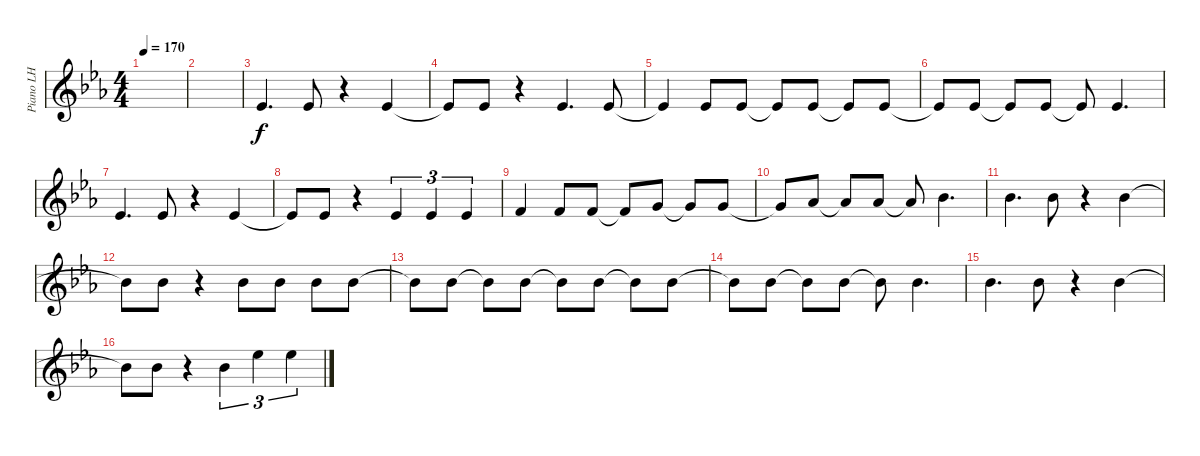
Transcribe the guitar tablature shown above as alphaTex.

\track ("Piano LH" "Piano LH") {instrument acousticgrandpiano}
\staff {score}
\tuning (E4 B3 G3 D3 A2 E2) {hide}
\ts (4 4)
\tempo 170
\clef g2
\ks eb
|
|
4.2.4{d} 4.2.8 r.4 4.2.4 |
4.2{t}.8 4.2.8 r.4 4.2.4{d} 4.2.8 |
4.2{t}.4 4.2.8 4.2.8 4.2{t}.8 4.2.8 4.2{t}.8 4.2.8 |
4.2{t}.8 4.2.8 4.2{t}.8 4.2.8 4.2{t}.8 4.2.4{d} |
4.2.4{d} 4.2.8 r.4 4.2.4 |
4.2{t}.8 4.2.8 r.4 4.2.4{tu (3 2)} 4.2.4{tu (3 2)} 4.2.4{tu (3 2)} |
1.1.4 1.1.8 1.1.8 1.1{t}.8 3.1.8 3.1{t}.8 3.1.8 |
3.1{t}.8 4.1.8 4.1{t}.8 4.1.8 4.1{t}.8 6.1.4{d} |
6.1.4{d} 6.1.8 r.4 6.1.4 |
6.1{t}.8 6.1.8 r.4 6.1.8 6.1.8 6.1.8 6.1.8 |
6.1{t}.8 6.1.8 6.1{t}.8 6.1.8 6.1{t}.8 6.1.8 6.1{t}.8 6.1.8 |
6.1{t}.8 6.1.8 6.1{t}.8 6.1.8 6.1{t}.8 6.1.4{d} |
6.1.4{d} 6.1.8 r.4 6.1.4 |
6.1{t}.8 6.1.8 r.4 6.1.4{tu (3 2)} 11.1.4{tu (3 2)} 16.2.4{tu (3 2)}
